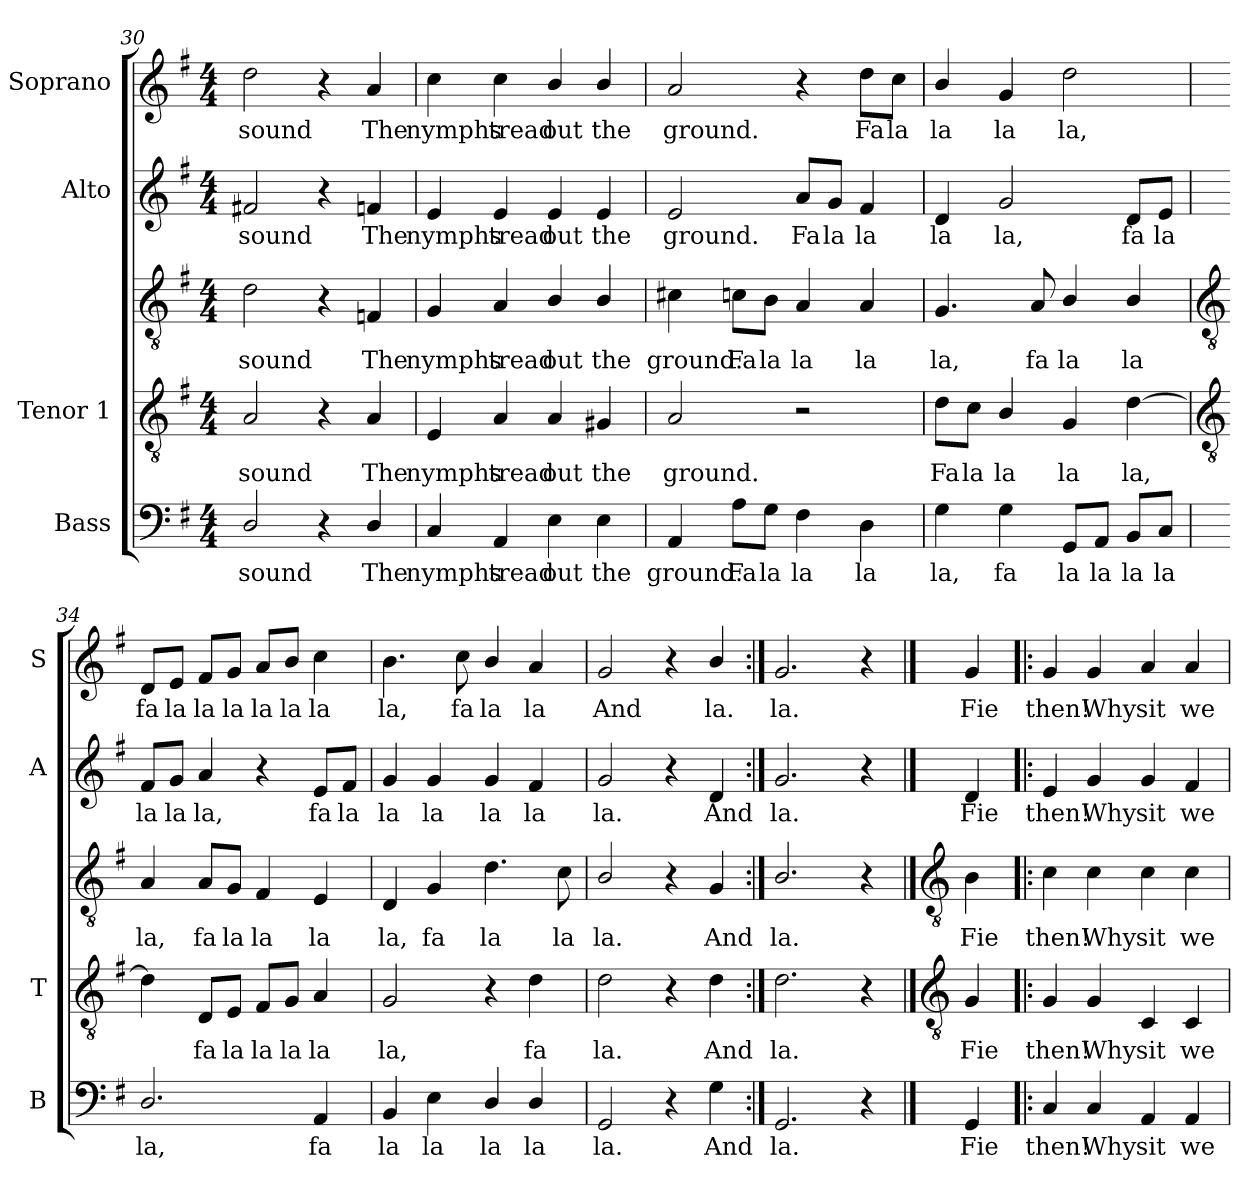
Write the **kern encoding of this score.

**kern	**text	**kern	**text	**kern	**text	**kern	**text	**kern	**text
*part4	*part4	*part3	*part3	*part3	*part3	*part2	*part2	*part1	*part1
*staff5	*staff5	*staff4	*staff4	*staff3	*staff3	*staff2	*staff2	*staff1	*staff1
*I"Bass	*	*I"Tenor 1	*	*	*	*I"Alto	*	*I"Soprano	*
*I'B	*	*I'T	*	*	*	*I'A	*	*I'S	*
!!LO:LB:g=z
*clefF4	*	*clefGv2	*	*clefGv2	*	*clefG2	*	*clefG2	*
*k[f#]	*	*k[f#]	*	*k[f#]	*	*k[f#]	*	*k[f#]	*
*G:	*	*G:	*	*G:	*	*G:	*	*G:	*
*M4/4	*	*M4/4	*	*M4/4	*	*M4/4	*	*M4/4	*
=30	=30	=30	=30	=30	=30	=30	=30	=30	=30
!	!LO:LY:b	!	!LO:LY:b	!	!LO:LY:b	!	!LO:LY:b	!	!LO:LY:b
2D/	sound	2A	sound	2d	sound	2f#X	sound	2dd	sound
4r	.	4r	.	4r	.	4r	.	4r	.
!	!LO:LY:b	!	!LO:LY:b	!	!LO:LY:b	!	!LO:LY:b	!	!LO:LY:b
4D/	The	4A	The	4Fn	The	4fn	The	4a	The
=31	=31	=31	=31	=31	=31	=31	=31	=31	=31
!	!LO:LY:b	!	!LO:LY:b	!	!LO:LY:b	!	!LO:LY:b	!	!LO:LY:b
4C	nymphs	4E	nymphs	4G	nymphs	4e	nymphs	4cc	nymphs
!	!LO:LY:b	!	!LO:LY:b	!	!LO:LY:b	!	!LO:LY:b	!	!LO:LY:b
4AA	tread	4A	tread	4A	tread	4e	tread	4cc	tread
!	!LO:LY:b	!	!LO:LY:b	!	!LO:LY:b	!	!LO:LY:b	!	!LO:LY:b
4E	out	4A	out	4B/	out	4e	out	4b/	out
!	!LO:LY:b	!	!LO:LY:b	!	!LO:LY:b	!	!LO:LY:b	!	!LO:LY:b
4E	the	4G#X	the	4B/	the	4e	the	4b/	the
=32	=32	=32	=32	=32	=32	=32	=32	=32	=32
!	!LO:LY:b	!	!LO:LY:b	!	!LO:LY:b	!	!LO:LY:b	!	!LO:LY:b
4AA	ground.	2A	ground.	4c#X	ground.	2e	ground.	2a	ground.
!	!LO:LY:b	!	!	!	!LO:LY:b	!	!	!	!
8A\L	Fa	.	.	8cn\L	Fa	.	.	.	.
!	!LO:LY:b	!	!	!	!LO:LY:b	!	!	!	!
8G\J	la	.	.	8B\J	la	.	.	.	.
!	!LO:LY:b	!	!	!	!LO:LY:b	!	!LO:LY:b	!	!
4F#	la	2r	.	4A	la	8a/L	Fa	4r	.
!	!	!	!	!	!	!	!LO:LY:b	!	!
.	.	.	.	.	.	8g/J	la	.	.
!	!LO:LY:b	!	!	!	!LO:LY:b	!	!LO:LY:b	!	!LO:LY:b
4D	la	.	.	4A	la	4f#	la	8dd\L	Fa
!	!	!	!	!	!	!	!	!	!LO:LY:b
.	.	.	.	.	.	.	.	8cc\J	la
=33	=33	=33	=33	=33	=33	=33	=33	=33	=33
!	!LO:LY:b	!	!LO:LY:b	!	!LO:LY:b	!	!LO:LY:b	!	!LO:LY:b
4G	la,	8d\L	Fa	4.G	la,	4d	la	4b/	la
!	!	!	!LO:LY:b	!	!	!	!	!	!
.	.	8c\J	la	.	.	.	.	.	.
!	!LO:LY:b	!	!LO:LY:b	!	!	!	!LO:LY:b	!	!LO:LY:b
4G	fa	4B/	la	.	.	2g	la,	4g	la
!	!	!	!	!	!LO:LY:b	!	!	!	!
.	.	.	.	8A	fa	.	.	.	.
!	!LO:LY:b	!	!LO:LY:b	!	!LO:LY:b	!	!	!	!LO:LY:b
8GG/L	la	4G	la	4B/	la	.	.	2dd	la,
!	!LO:LY:b	!	!	!	!	!	!	!	!
8AA/J	la	.	.	.	.	.	.	.	.
!	!LO:LY:b	!	!LO:LY:b	!	!LO:LY:b	!	!LO:LY:b	!	!
8BB/L	la	[4d	la,	4B/	la	8d/L	fa	.	.
!	!LO:LY:b	!	!	!	!	!	!LO:LY:b	!	!
8C/J	la	.	.	.	.	8e/J	la	.	.
!!LO:LB:g=z
=34	=34	=34	=34	=34	=34	=34	=34	=34	=34
*	*	*clefGv2	*	*clefGv2	*	*	*	*	*
!	!LO:LY:b	!	!	!	!LO:LY:b	!	!LO:LY:b	!	!LO:LY:b
2.D/	la,	4d]	.	4A	la,	8f#/L	la	8d/L	fa
!	!	!	!	!	!	!	!LO:LY:b	!	!LO:LY:b
.	.	.	.	.	.	8g/J	la	8e/J	la
!	!	!	!LO:LY:b	!	!LO:LY:b	!	!LO:LY:b	!	!LO:LY:b
.	.	8D/L	fa	8A/L	fa	4a	la,	8f#/L	la
!	!	!	!LO:LY:b	!	!LO:LY:b	!	!	!	!LO:LY:b
.	.	8E/J	la	8G/J	la	.	.	8g/J	la
!	!	!	!LO:LY:b	!	!LO:LY:b	!	!	!	!LO:LY:b
.	.	8F#/L	la	4F#	la	4r	.	8a/L	la
!	!	!	!LO:LY:b	!	!	!	!	!	!LO:LY:b
.	.	8G/J	la	.	.	.	.	8b/J	la
!	!LO:LY:b	!	!LO:LY:b	!	!LO:LY:b	!	!LO:LY:b	!	!LO:LY:b
4AA	fa	4A	la	4E	la	8e/L	fa	4cc	la
!	!	!	!	!	!	!	!LO:LY:b	!	!
.	.	.	.	.	.	8f#/J	la	.	.
=35	=35	=35	=35	=35	=35	=35	=35	=35	=35
!	!LO:LY:b	!	!LO:LY:b	!	!LO:LY:b	!	!LO:LY:b	!	!LO:LY:b
4BB	la	2G	la,	4D	la,	4g	la	4.b	la,
!	!LO:LY:b	!	!	!	!LO:LY:b	!	!LO:LY:b	!	!
4E	la	.	.	4G	fa	4g	la	.	.
!	!	!	!	!	!	!	!	!	!LO:LY:b
.	.	.	.	.	.	.	.	8cc	fa
!	!LO:LY:b	!	!	!	!LO:LY:b	!	!LO:LY:b	!	!LO:LY:b
4D/	la	4r	.	4.d	la	4g	la	4b/	la
!	!LO:LY:b	!	!LO:LY:b	!	!	!	!LO:LY:b	!	!LO:LY:b
4D/	la	4d	fa	.	.	4f#	la	4a	la
!	!	!	!	!	!LO:LY:b	!	!	!	!
.	.	.	.	8c	la	.	.	.	.
=36	=36	=36	=36	=36	=36	=36	=36	=36	=36
!	!LO:LY:b	!	!LO:LY:b	!	!LO:LY:b	!	!LO:LY:b	!	!LO:LY:b
2GG	la.	2d	la.	2B/	la.	2g	la.	2g	And
4r	.	4r	.	4r	.	4r	.	4r	.
!	!LO:LY:b	!	!LO:LY:b	!	!LO:LY:b	!	!LO:LY:b	!	!LO:LY:b
4G	And	4d	And	4G	And	4d	And	4b/	la.
=37:|!	=37:|!	=37:|!	=37:|!	=37:|!	=37:|!	=37:|!	=37:|!	=37:|!	=37:|!
!	!LO:LY:b	!	!LO:LY:b	!	!LO:LY:b	!	!LO:LY:b	!	!LO:LY:b
2.GG	la.	2.d	la.	2.B/	la.	2.g	la.	2.g	la.
4r	.	4r	.	4r	.	4r	.	4r	.
!!LO:LB:g=z
==38	==38	==38	==38	==38	==38	==38	==38	==38	==38
*	*	*clefGv2	*	*clefGv2	*	*	*	*	*
!	!LO:LY:b	!	!LO:LY:b	!	!LO:LY:b	!	!LO:LY:b	!	!LO:LY:b
4GG	Fie	4G	Fie	4B	Fie	4d	Fie	4g	Fie
=39!|:	=39!|:	=39!|:	=39!|:	=39!|:	=39!|:	=39!|:	=39!|:	=39!|:	=39!|:
!	!LO:LY:b	!	!LO:LY:b	!	!LO:LY:b	!	!LO:LY:b	!	!LO:LY:b
4C	then!	4G	then!	4c	then!	4e	then!	4g	then!
!	!LO:LY:b	!	!LO:LY:b	!	!LO:LY:b	!	!LO:LY:b	!	!LO:LY:b
4C	Why	4G	Why	4c	Why	4g	Why	4g	Why
!	!LO:LY:b	!	!LO:LY:b	!	!LO:LY:b	!	!LO:LY:b	!	!LO:LY:b
4AA	sit	4C	sit	4c	sit	4g	sit	4a	sit
!	!LO:LY:b	!	!LO:LY:b	!	!LO:LY:b	!	!LO:LY:b	!	!LO:LY:b
4AA	we	4C	we	4c	we	4f#	we	4a	we
=	=	=	=	=	=	=	=	=	=
*-	*-	*-	*-	*-	*-	*-	*-	*-	*-
